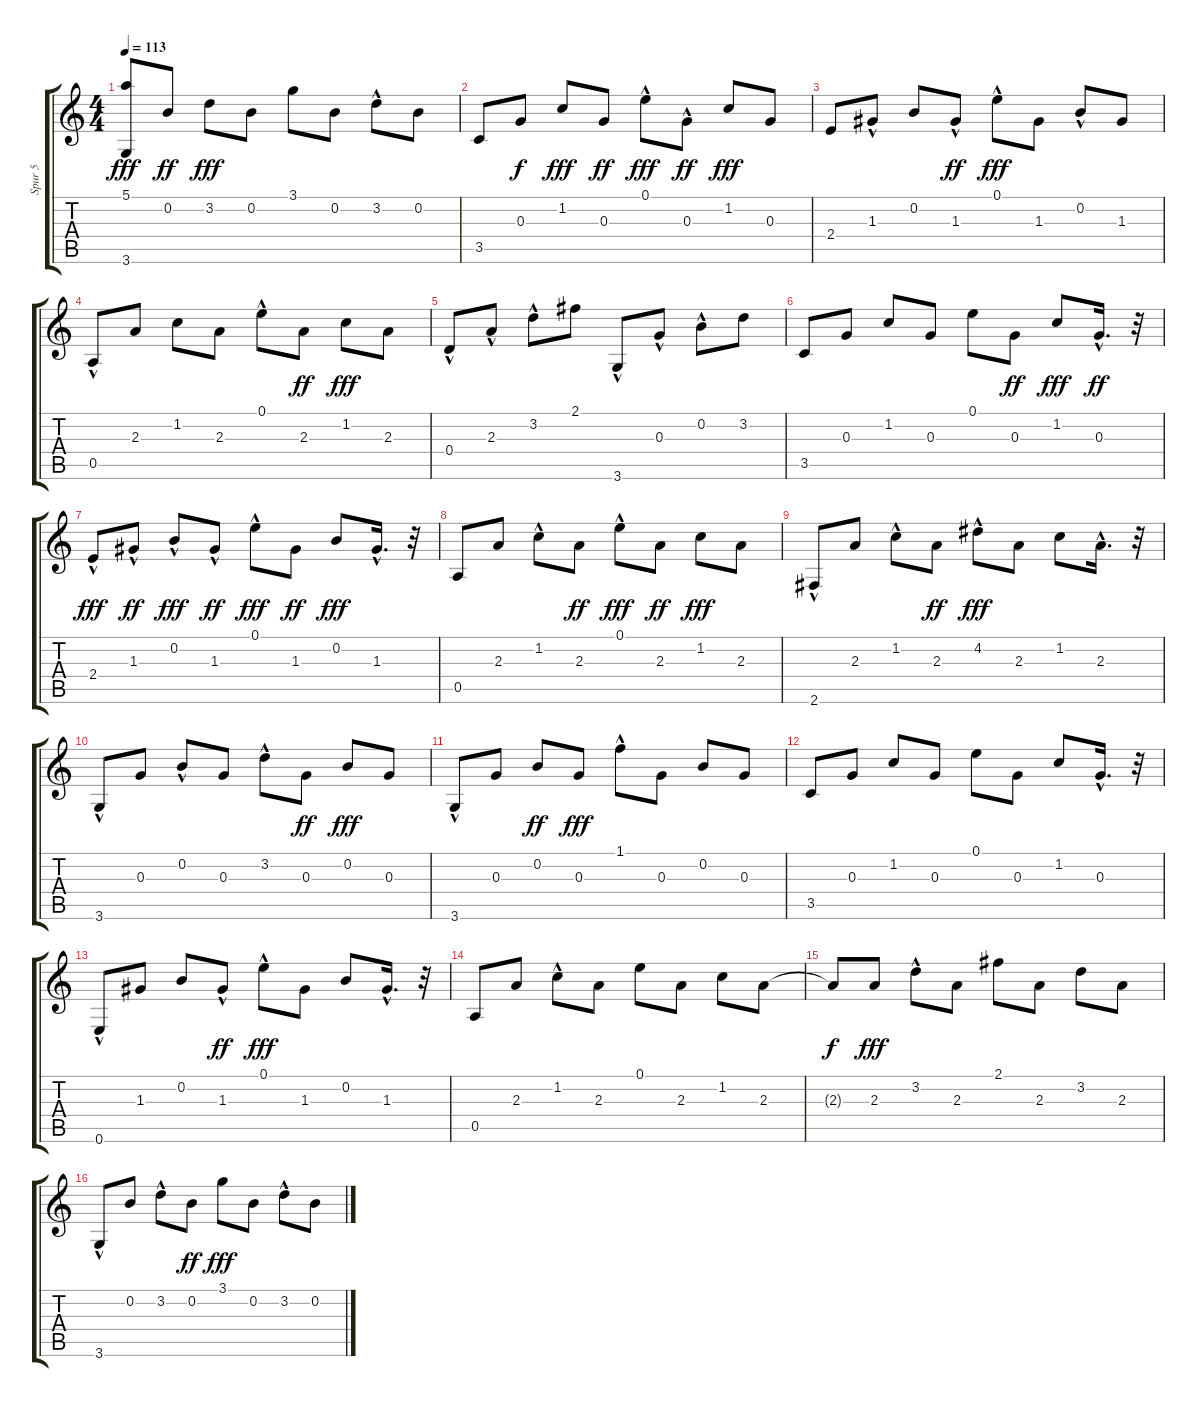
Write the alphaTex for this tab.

\track ("Spur 5" "Spur 5") {instrument acousticguitarsteel}
\staff {score tabs}
\tuning (E4 B3 G3 D3 A2 E2) {hide}
\ts (4 4)
\tempo 113
\clef g2
\ks c
(5.1 3.6).8{dy fff} 0.2.8{dy ff} 3.2.8{dy fff} 0.2.8 3.1.8 0.2.8 3.2{hac}.8 0.2.8 |
3.5.8 0.3.8{dy f} 1.2.8{dy fff} 0.3.8{dy ff} 0.1{hac}.8{dy fff} 0.3{hac}.8{dy ff} 1.2.8{dy fff} 0.3.8 |
2.4.8 1.3{hac}.8 0.2.8 1.3{hac}.8{dy ff} 0.1{hac}.8{dy fff} 1.3.8 0.2{hac}.8 1.3.8 |
0.5{hac}.8 2.3.8 1.2.8 2.3.8 0.1{hac}.8 2.3.8{dy ff} 1.2.8{dy fff} 2.3.8 |
0.4{hac}.8 2.3{hac}.8 3.2{hac}.8 2.1.8 3.6{hac}.8 0.3{hac}.8 0.2{hac}.8 3.2.8 |
3.5.8 0.3.8 1.2.8 0.3.8 0.1.8 0.3.8{dy ff} 1.2.8{dy fff} 0.3{hac}.16{d dy ff} r.32 |
2.4{hac}.8{dy fff} 1.3{hac}.8{dy ff} 0.2{hac}.8{dy fff} 1.3{hac}.8{dy ff} 0.1{hac}.8{dy fff} 1.3.8{dy ff} 0.2.8{dy fff} 1.3{hac}.16{d} r.32 |
0.5.8 2.3.8 1.2{hac}.8 2.3.8{dy ff} 0.1{hac}.8{dy fff} 2.3.8{dy ff} 1.2.8{dy fff} 2.3.8 |
2.6{hac}.8 2.3.8 1.2{hac}.8 2.3.8{dy ff} 4.2{hac}.8{dy fff} 2.3.8 1.2.8 2.3{hac}.16{d} r.32 |
3.6{hac}.8 0.3.8 0.2{hac}.8 0.3.8 3.2{hac}.8 0.3.8{dy ff} 0.2.8{dy fff} 0.3.8 |
3.6{hac}.8 0.3.8 0.2.8{dy ff} 0.3.8{dy fff} 1.1{hac}.8 0.3.8 0.2.8 0.3.8 |
3.5.8 0.3.8 1.2.8 0.3.8 0.1.8 0.3.8 1.2.8 0.3{hac}.16{d} r.32 |
0.6{hac}.8 1.3.8 0.2.8 1.3{hac}.8{dy ff} 0.1{hac}.8{dy fff} 1.3.8 0.2.8 1.3{hac}.16{d} r.32 |
0.5.8 2.3.8 1.2{hac}.8 2.3.8 0.1.8 2.3.8 1.2.8 2.3.8 |
2.3{t}.8{dy f} 2.3.8{dy fff} 3.2{hac}.8 2.3.8 2.1.8 2.3.8 3.2.8 2.3.8 |
3.6{hac}.8 0.2.8 3.2{hac}.8 0.2.8{dy ff} 3.1.8{dy fff} 0.2.8 3.2{hac}.8 0.2.8
